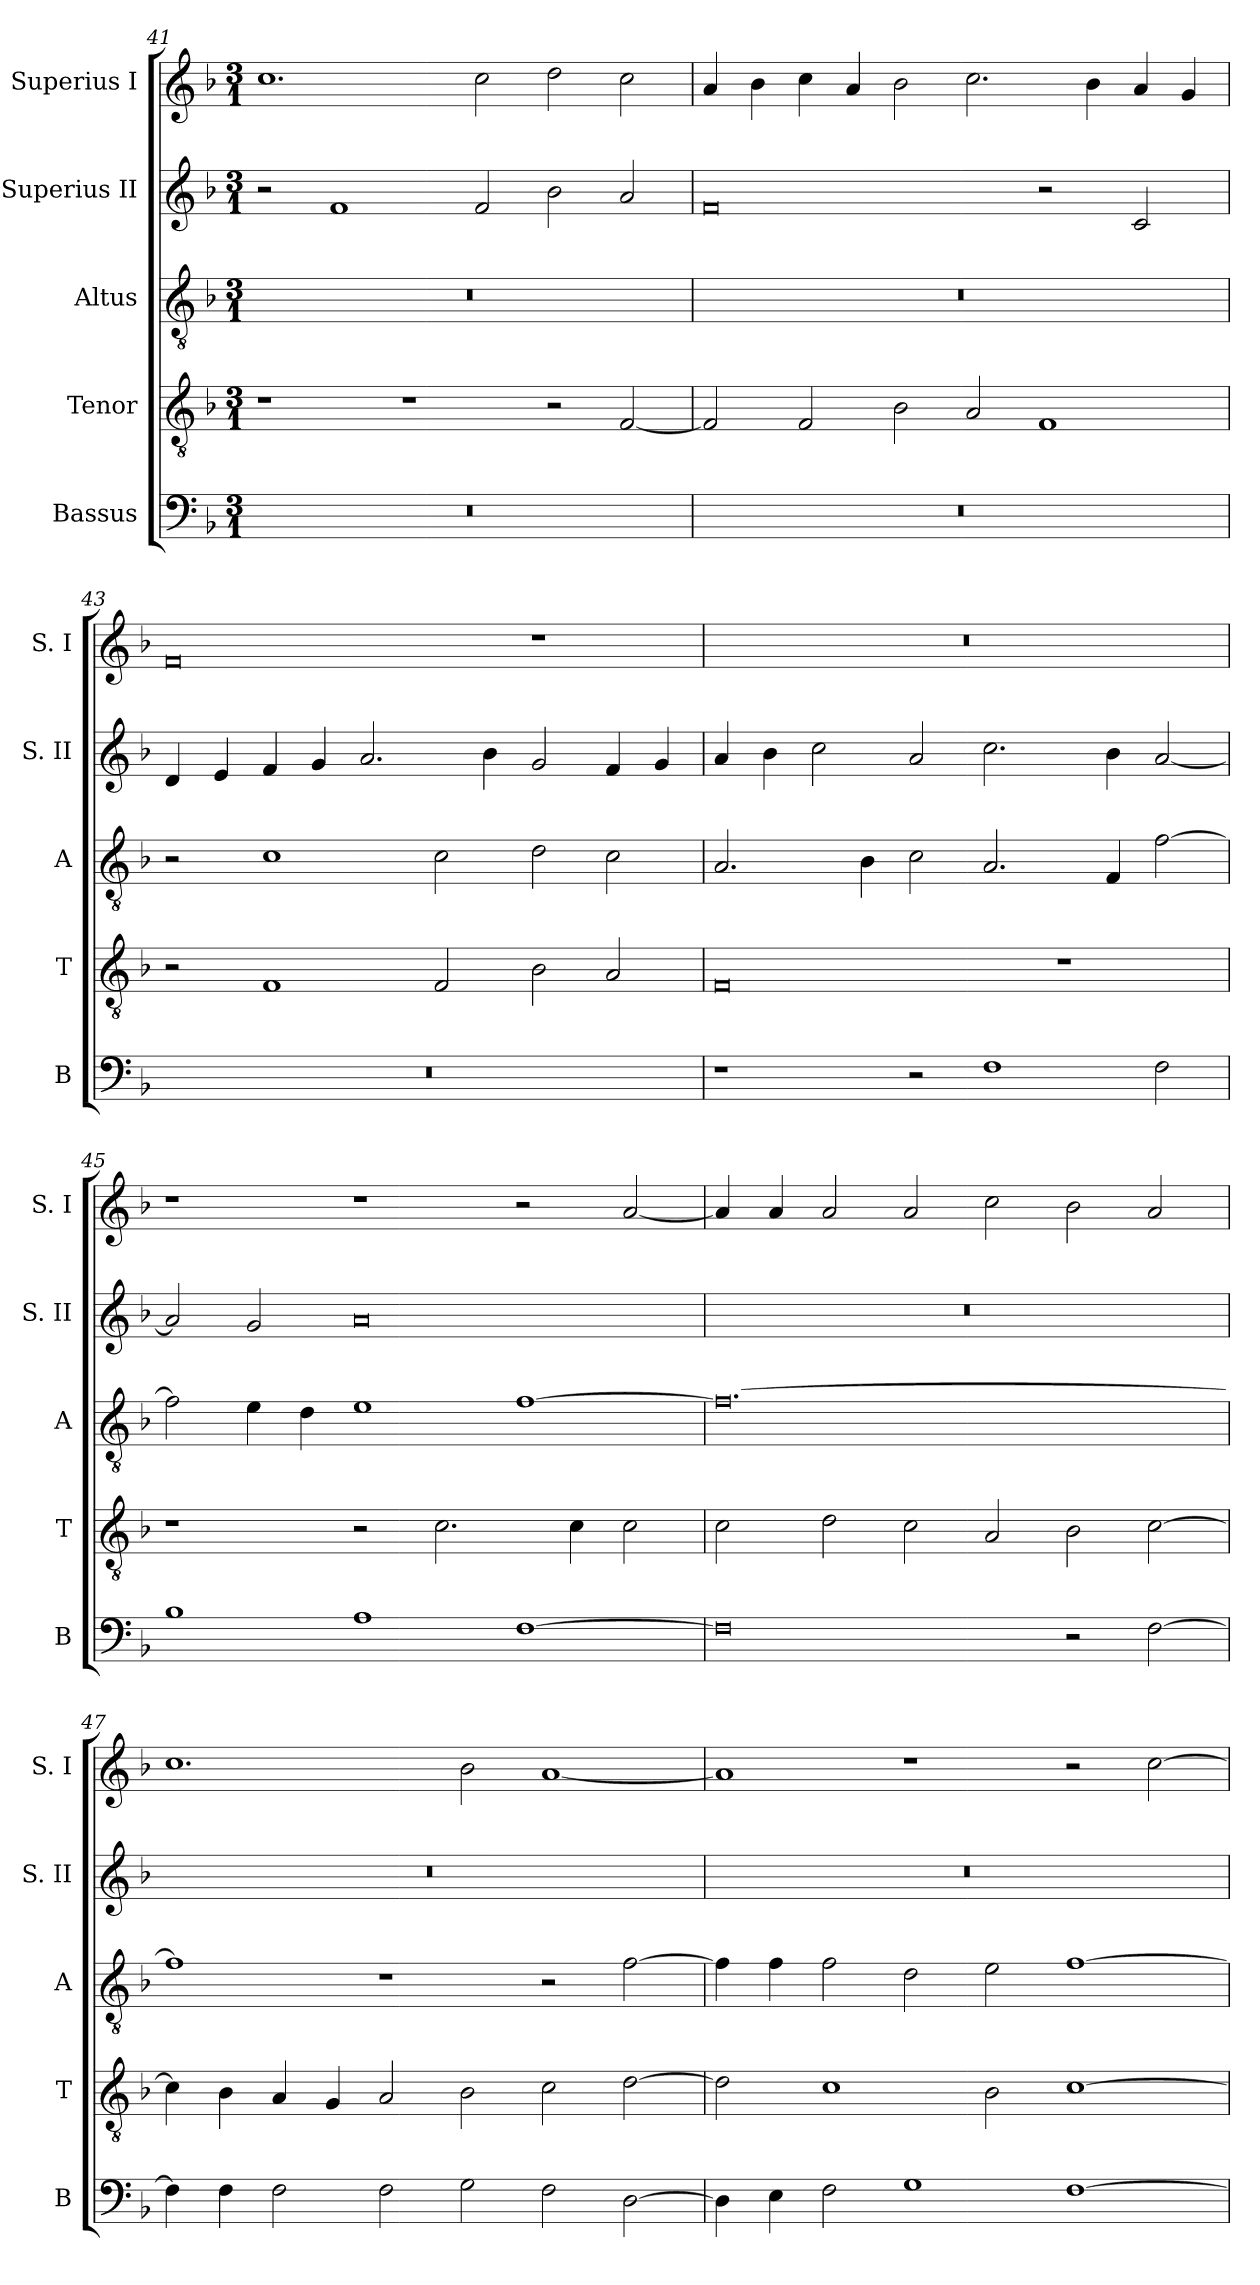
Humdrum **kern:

**kern	**kern	**kern	**kern	**kern
*part5	*part4	*part3	*part2	*part1
*staff5	*staff4	*staff3	*staff2	*staff1
*I"Bassus	*I"Tenor	*I"Altus	*I"Superius II	*I"Superius I
*I'B	*I'T	*I'A	*I'S. II	*I'S. I
*clefF4	*clefGv2	*clefGv2	*clefG2	*clefG2
*k[b-]	*k[b-]	*k[b-]	*k[b-]	*k[b-]
*F:	*F:	*F:	*F:	*F:
*M3/1	*M3/1	*M3/1	*M3/1	*M3/1
=41	=41	=41	=41	=41
1%3r	1r	1%3r	2r	1.cc
.	.	.	1f	.
.	1r	.	.	.
.	.	.	2f	2cc
.	2r	.	2b-	2dd
.	[2F	.	2a	2cc
=42	=42	=42	=42	=42
1%3r	2F]	1%3r	0f	4a
.	.	.	.	4b-
.	2F	.	.	4cc
.	.	.	.	4a
.	2B-	.	.	2b-
.	2A	.	.	2.cc
.	1F	.	2r	.
.	.	.	.	4b-
.	.	.	2c	4a
.	.	.	.	4g
=43	=43	=43	=43	=43
1%3r	2r	2r	4d	0f
.	.	.	4e	.
.	1F	1c	4f	.
.	.	.	4g	.
.	.	.	2.a	.
.	2F	2c	.	.
.	.	.	4b-	.
.	2B-	2d	2g	1r
.	2A	2c	4f	.
.	.	.	4g	.
=44	=44	=44	=44	=44
1r	0F	2.A	4a	1%3r
.	.	.	4b-	.
.	.	.	2cc	.
.	.	4B-	.	.
2r	.	2c	2a	.
1F	.	2.A	2.cc	.
.	1r	.	.	.
.	.	4F	4b-	.
2F	.	[2f	[2a	.
=45	=45	=45	=45	=45
1B-	1r	2f]	2a]	1r
.	.	4e	2g	.
.	.	4d	.	.
1A	2r	1e	0a	1r
.	2.c	.	.	.
[1F	.	[1f	.	2r
.	4c	.	.	.
.	2c	.	.	[2a
=46	=46	=46	=46	=46
0F]	2c	0.f_	1%3r	4a]
.	.	.	.	4a
.	2d	.	.	2a
.	2c	.	.	2a
.	2A	.	.	2cc
2r	2B-	.	.	2b-
[2F	[2c	.	.	2a
=47	=47	=47	=47	=47
4F]	4c]	1f]	1%3r	1.cc
4F	4B-	.	.	.
2F	4A	.	.	.
.	4G	.	.	.
2F	2A	1r	.	.
2G	2B-	.	.	2b-
2F	2c	2r	.	[1a
[2D	[2d	[2f	.	.
=48	=48	=48	=48	=48
4D]	2d]	4f]	1%3r	1a]
4E	.	4f	.	.
2F	1c	2f	.	.
1G	.	2d	.	1r
.	2B-	2e	.	.
[1F	[1c	[1f	.	2r
.	.	.	.	[2cc
=	=	=	=	=
*-	*-	*-	*-	*-
